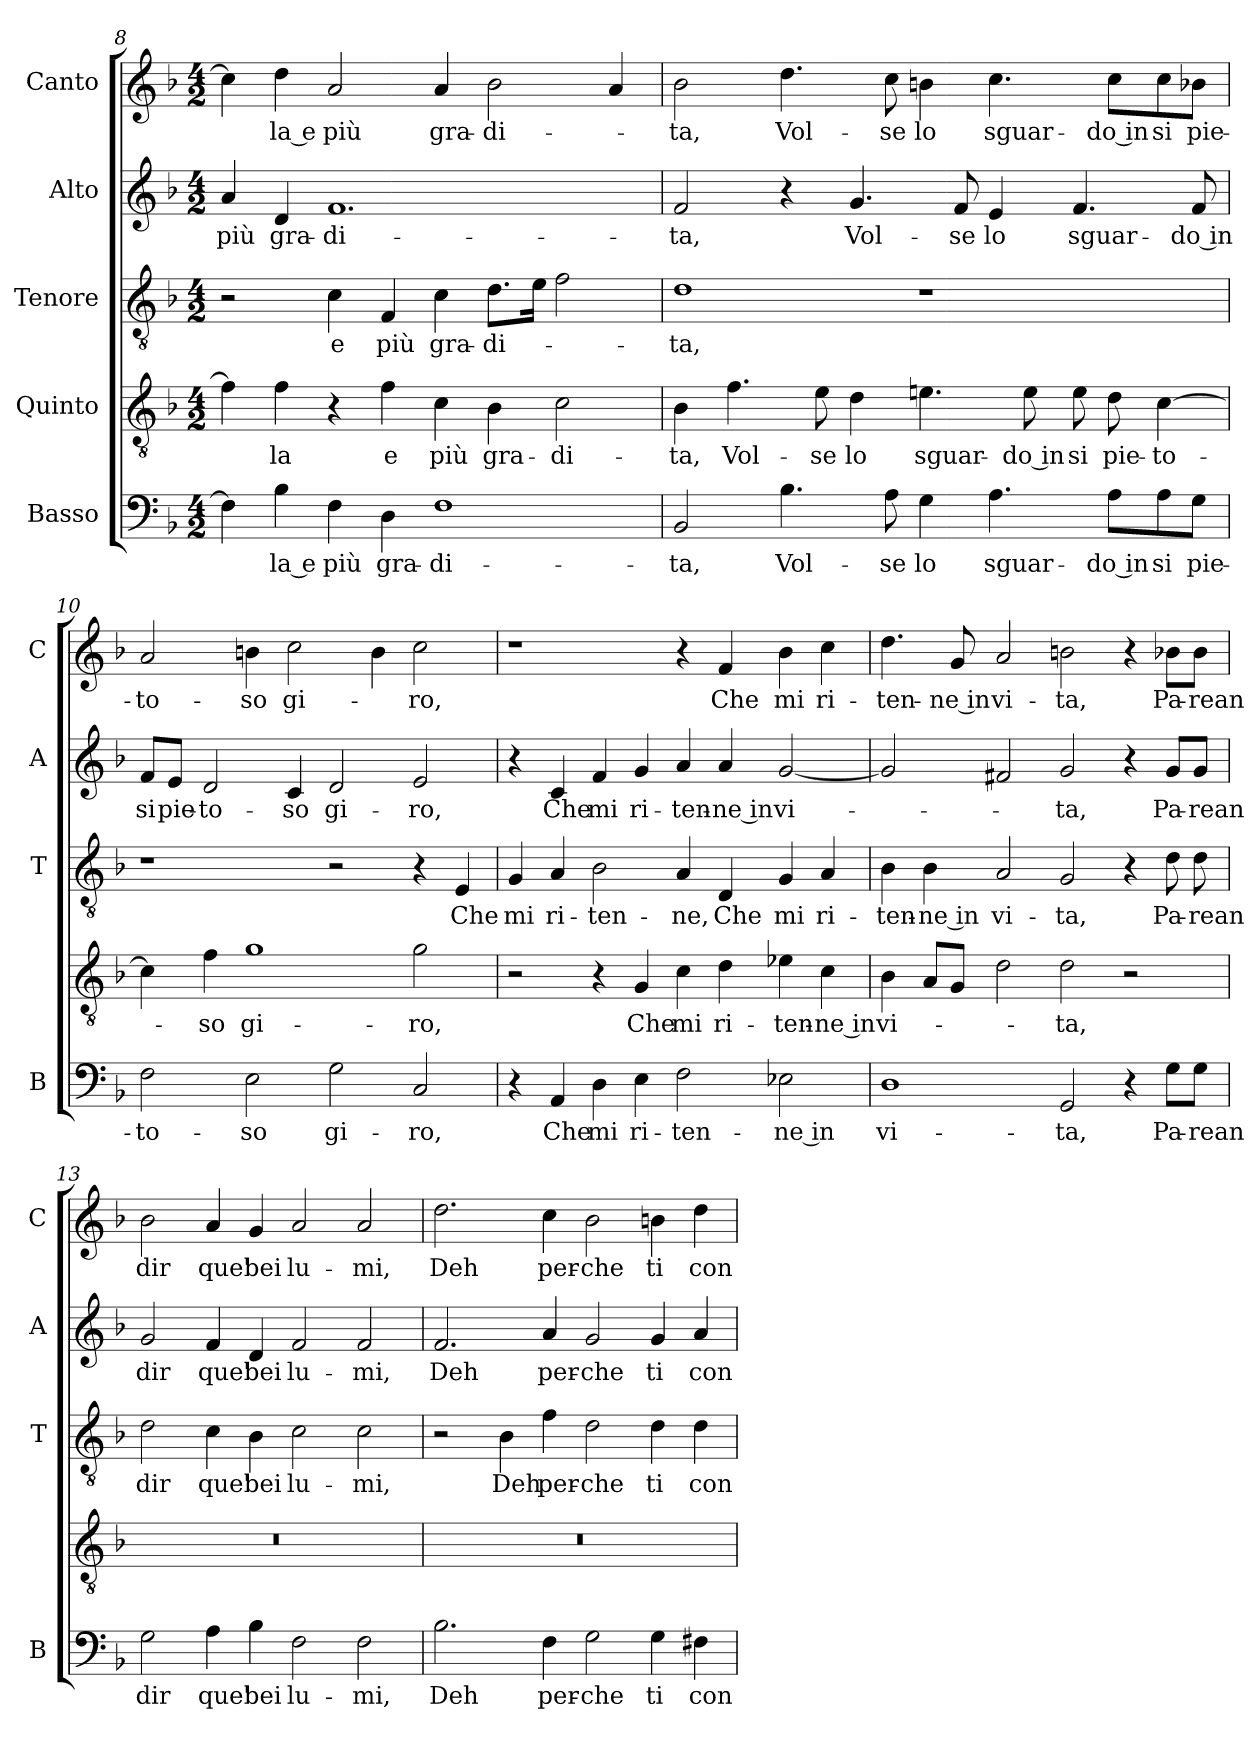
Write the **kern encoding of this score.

**kern	**text	**kern	**text	**kern	**text	**kern	**text	**kern	**text
*part5	*part5	*part4	*part4	*part3	*part3	*part2	*part2	*part1	*part1
*staff5	*staff5	*staff4	*staff4	*staff3	*staff3	*staff2	*staff2	*staff1	*staff1
*I"Basso	*	*I"Quinto	*	*I"Tenore	*	*I"Alto	*	*I"Canto	*
*I'B	*	*	*	*I'T	*	*I'A	*	*I'C	*
!!LO:LB:g=z
*clefF4	*	*clefGv2	*	*clefGv2	*	*clefG2	*	*clefG2	*
*k[b-]	*	*k[b-]	*	*k[b-]	*	*k[b-]	*	*k[b-]	*
*F:	*	*F:	*	*F:	*	*F:	*	*F:	*
*M4/2	*	*M4/2	*	*M4/2	*	*M4/2	*	*M4/2	*
=8	=8	=8	=8	=8	=8	=8	=8	=8	=8
!	!	!	!	!	!	!	!LO:LY:b	!	!
4F\]	.	4f\]	.	2r	.	4a/	più	4cc\]	.
!	!LO:LY:b	!	!LO:LY:b	!	!	!	!LO:LY:b	!	!LO:LY:b
4B-\	-la e	4f\	-la	.	.	4d/	gra-	4dd\	-la e
!	!LO:LY:b	!	!	!	!LO:LY:b	!	!LO:LY:b	!	!LO:LY:b
4F\	più	4r	.	4c\	e	1.f	-di-	2a/	più
!	!LO:LY:b	!	!LO:LY:b	!	!LO:LY:b	!	!	!	!
4D\	gra-	4f\	e	4F/	più	.	.	.	.
!	!LO:LY:b	!	!LO:LY:b	!	!LO:LY:b	!	!	!	!LO:LY:b
1F	-di-	4c\	più	4c\	gra-	.	.	4a/	gra-
!	!	!	!LO:LY:b	!	!LO:LY:b	!	!	!	!LO:LY:b
.	.	4B-\	gra-	8.d\L	-di-	.	.	2b-\	-di-
.	.	.	.	16e\Jk	.	.	.	.	.
!	!	!	!LO:LY:b	!	!	!	!	!	!
.	.	2c\	-di-	2f\	.	.	.	.	.
.	.	.	.	.	.	.	.	4a/	.
=9	=9	=9	=9	=9	=9	=9	=9	=9	=9
!	!LO:LY:b	!	!LO:LY:b	!	!LO:LY:b	!	!LO:LY:b	!	!LO:LY:b
2BB-/	-ta,	4B-\	-ta,	1d	-ta,	2f/	-ta,	2b-\	-ta,
!	!	!	!LO:LY:b	!	!	!	!	!	!
.	.	4.f\	Vol-	.	.	.	.	.	.
!	!LO:LY:b	!	!	!	!	!	!	!	!LO:LY:b
4.B-\	Vol-	.	.	.	.	4r	.	4.dd\	Vol-
!	!	!	!LO:LY:b	!	!	!	!	!	!
.	.	8e\	-se	.	.	.	.	.	.
!	!	!	!LO:LY:b	!	!	!	!LO:LY:b	!	!
.	.	4d\	lo	.	.	4.g/	Vol-	.	.
!	!LO:LY:b	!	!	!	!	!	!	!	!LO:LY:b
8A\	-se	.	.	.	.	.	.	8cc\	-se
!	!LO:LY:b	!	!LO:LY:b	!	!	!	!	!	!LO:LY:b
4G\	lo	4.eni\	sguar-	1r	.	.	.	4bn\	lo
!	!	!	!	!	!	!	!LO:LY:b	!	!
.	.	.	.	.	.	8f/	-se	.	.
!	!LO:LY:b	!	!	!	!	!	!LO:LY:b	!	!LO:LY:b
4.A\	sguar-	.	.	.	.	4e/	lo	4.cc\	sguar-
!	!	!	!LO:LY:b	!	!	!	!	!	!
.	.	8e\	-do in	.	.	.	.	.	.
!	!	!	!LO:LY:b	!	!	!	!LO:LY:b	!	!
.	.	8e\	si	.	.	4.f/	sguar-	.	.
!	!LO:LY:b	!	!LO:LY:b	!	!	!	!	!	!LO:LY:b
8A\L	-do in	8d\	pie-	.	.	.	.	8cc\L	-do in
!	!LO:LY:b	!	!LO:LY:b	!	!	!	!	!	!LO:LY:b
8A\	si	[4c\	-to-	.	.	.	.	8cc\	si
!	!LO:LY:b	!	!	!	!	!	!LO:LY:b	!	!LO:LY:b
8G\J	pie-	.	.	.	.	8f/	-do in	8b-X\J	pie-
=10	=10	=10	=10	=10	=10	=10	=10	=10	=10
!	!LO:LY:b	!	!	!	!	!	!LO:LY:b	!	!LO:LY:b
2F\	-to-	4c\]	.	1r	.	8f/L	si	2a/	-to-
!	!	!	!	!	!	!	!LO:LY:b	!	!
.	.	.	.	.	.	8e/J	pie-	.	.
!	!	!	!LO:LY:b	!	!	!	!LO:LY:b	!	!
.	.	4f\	-so	.	.	2d/	-to-	.	.
!	!LO:LY:b	!	!LO:LY:b	!	!	!	!	!	!LO:LY:b
2E\	-so	1g	gi-	.	.	.	.	4bn\	-so
!	!	!	!	!	!	!	!LO:LY:b	!	!LO:LY:b
.	.	.	.	.	.	4c/	-so	2cc\	gi-
!	!LO:LY:b	!	!	!	!	!	!LO:LY:b	!	!
2G\	gi-	.	.	2r	.	2d/	gi-	.	.
.	.	.	.	.	.	.	.	4b\	.
!	!LO:LY:b	!	!LO:LY:b	!	!	!	!LO:LY:b	!	!LO:LY:b
2C/	-ro,	2g\	-ro,	4r	.	2e/	-ro,	2cc\	-ro,
!	!	!	!	!	!LO:LY:b	!	!	!	!
.	.	.	.	4E/	Che	.	.	.	.
!!LO:PB:g=z
=11	=11	=11	=11	=11	=11	=11	=11	=11	=11
!	!	!	!	!	!LO:LY:b	!	!	!	!
4r	.	2r	.	4G/	mi	4r	.	1r	.
!	!LO:LY:b	!	!	!	!LO:LY:b	!	!LO:LY:b	!	!
4AA/	Che	.	.	4A/	ri-	4c/	Che	.	.
!	!LO:LY:b	!	!	!	!LO:LY:b	!	!LO:LY:b	!	!
4D\	mi	4r	.	2B-\	-ten-	4f/	mi	.	.
!	!LO:LY:b	!	!LO:LY:b	!	!	!	!LO:LY:b	!	!
4E\	ri-	4G/	Che	.	.	4g/	ri-	.	.
!	!LO:LY:b	!	!LO:LY:b	!	!LO:LY:b	!	!LO:LY:b	!	!
2F\	-ten-	4c\	mi	4A/	-ne,	4a/	-ten-	4r	.
!	!	!	!LO:LY:b	!	!LO:LY:b	!	!LO:LY:b	!	!LO:LY:b
.	.	4d\	ri-	4D/	Che	4a/	-ne in	4f/	Che
!	!LO:LY:b	!	!LO:LY:b	!	!LO:LY:b	!	!LO:LY:b	!	!LO:LY:b
2E-X\	-ne in	4e-X\	-ten-	4G/	mi	[2g/	vi-	4b-\	mi
!	!	!	!LO:LY:b	!	!LO:LY:b	!	!	!	!LO:LY:b
.	.	4c\	-ne in	4A/	ri-	.	.	4cc\	ri-
=12	=12	=12	=12	=12	=12	=12	=12	=12	=12
!	!LO:LY:b	!	!LO:LY:b	!	!LO:LY:b	!	!	!	!LO:LY:b
1D	vi-	4B-\	vi-	4B-\	-ten-	2g/]	.	4.dd\	-ten-
!	!	!	!	!	!LO:LY:b	!	!	!	!
.	.	8A/L	.	4B-\	-ne in	.	.	.	.
!	!	!	!	!	!	!	!	!	!LO:LY:b
.	.	8G/J	.	.	.	.	.	8g/	-ne in
!	!	!	!	!	!LO:LY:b	!	!	!	!LO:LY:b
.	.	2d\	.	2A/	vi-	2f#X/	.	2a/	vi-
!	!LO:LY:b	!	!LO:LY:b	!	!LO:LY:b	!	!LO:LY:b	!	!LO:LY:b
2GG/	-ta,	2d\	-ta,	2G/	-ta,	2g/	-ta,	2bn\	-ta,
4r	.	2r	.	4r	.	4r	.	4r	.
!	!LO:LY:b	!	!	!	!LO:LY:b	!	!LO:LY:b	!	!LO:LY:b
8G\L	Pa-	.	.	8d\	Pa-	8g/L	Pa-	8b-X\L	Pa-
!	!LO:LY:b	!	!	!	!LO:LY:b	!	!LO:LY:b	!	!LO:LY:b
8G\J	-rean	.	.	8d\	-rean	8g/J	-rean	8b-\J	-rean
=13	=13	=13	=13	=13	=13	=13	=13	=13	=13
!	!LO:LY:b	!	!	!	!LO:LY:b	!	!LO:LY:b	!	!LO:LY:b
2G\	dir	0r	.	2d\	dir	2g/	dir	2b-\	dir
!	!LO:LY:b	!	!	!	!LO:LY:b	!	!LO:LY:b	!	!LO:LY:b
4A\	que'	.	.	4c\	que'	4f/	que'	4a/	que'
!	!LO:LY:b	!	!	!	!LO:LY:b	!	!LO:LY:b	!	!LO:LY:b
4B-\	bei	.	.	4B-\	bei	4d/	bei	4g/	bei
!	!LO:LY:b	!	!	!	!LO:LY:b	!	!LO:LY:b	!	!LO:LY:b
2F\	lu-	.	.	2c\	lu-	2f/	lu-	2a/	lu-
!	!LO:LY:b	!	!	!	!LO:LY:b	!	!LO:LY:b	!	!LO:LY:b
2F\	-mi,	.	.	2c\	-mi,	2f/	-mi,	2a/	-mi,
=14	=14	=14	=14	=14	=14	=14	=14	=14	=14
!	!LO:LY:b	!	!	!	!	!	!LO:LY:b	!	!LO:LY:b
2.B-\	Deh	0r	.	2r	.	2.f/	Deh	2.dd\	Deh
!	!	!	!	!	!LO:LY:b	!	!	!	!
.	.	.	.	4B-\	Deh	.	.	.	.
!	!LO:LY:b	!	!	!	!LO:LY:b	!	!LO:LY:b	!	!LO:LY:b
4F\	per-	.	.	4f\	per-	4a/	per-	4cc\	per-
!	!LO:LY:b	!	!	!	!LO:LY:b	!	!LO:LY:b	!	!LO:LY:b
2G\	-che	.	.	2d\	-che	2g/	-che	2b-\	-che
!	!LO:LY:b	!	!	!	!LO:LY:b	!	!LO:LY:b	!	!LO:LY:b
4G\	ti	.	.	4d\	ti	4g/	ti	4bn\	ti
!	!LO:LY:b	!	!	!	!LO:LY:b	!	!LO:LY:b	!	!LO:LY:b
4F#X\	con-	.	.	4d\	con-	4a/	con-	4dd\	con-
=	=	=	=	=	=	=	=	=	=
*-	*-	*-	*-	*-	*-	*-	*-	*-	*-
